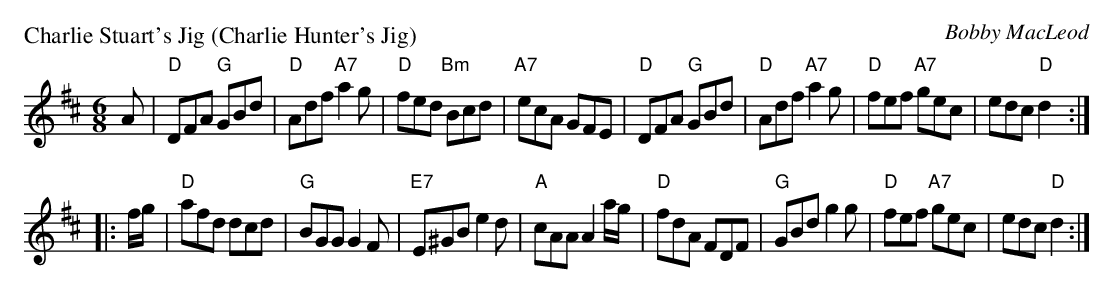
X:1
P: Charlie Stuart's Jig (Charlie Hunter's Jig)
C: Bobby MacLeod
M: 6/8
L: 1/8
K: D
   A \
| "D"DFA "G"GBd | "D"Adf "A7"a2g | "D"fed "Bm"Bcd | "A7"ecA GFE \
| "D"DFA "G"GBd | "D"Adf "A7"a2g | "D"fef "A7"gec | edc "D"d2 :|
|: f/g/ \
| "D"afd dcd | "G"BGG G2F | "E7"E^GB e2d | "A"cAA A2a/g/ \
| "D"fdA FDF | "G"GBd g2g | "D"fef "A7"gec | edc "D"d2 :|
